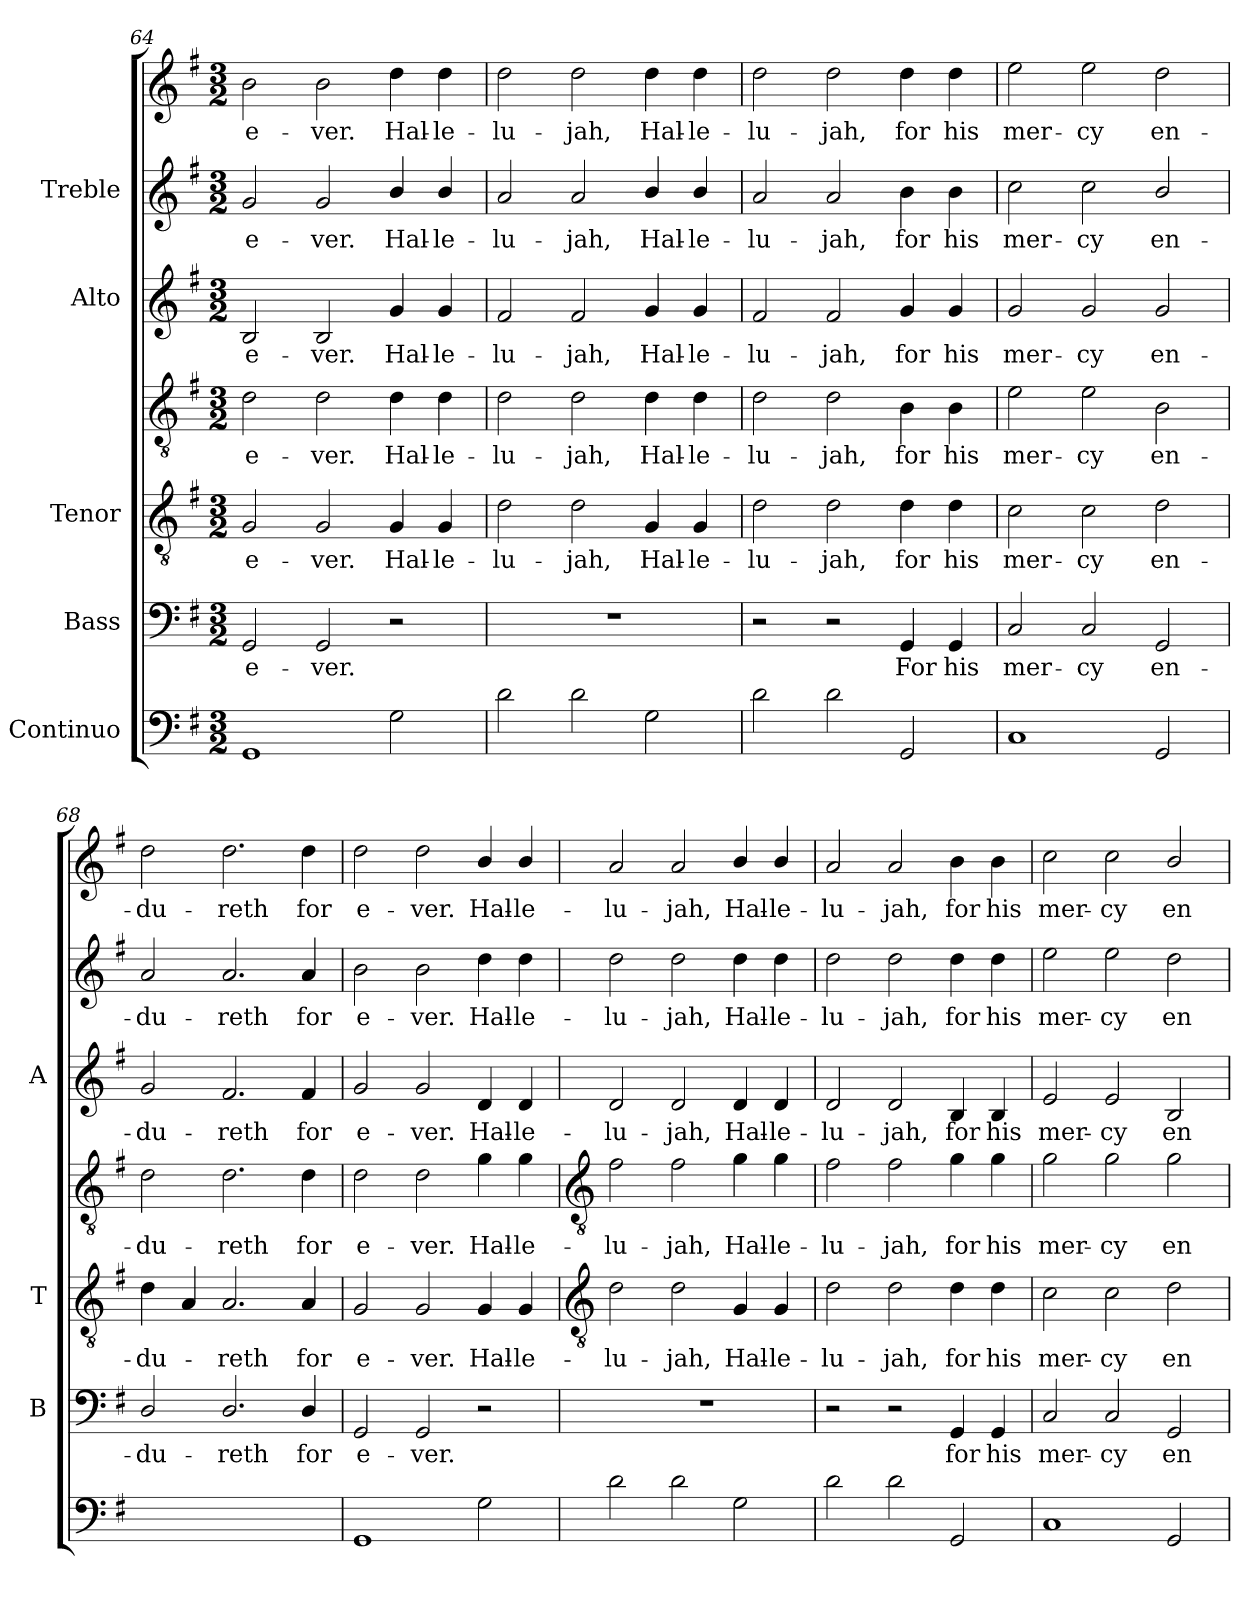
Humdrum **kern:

**kern	**text	**kern	**text	**kern	**text	**kern	**text	**kern	**text	**kern	**text	**kern	**text
*part5	*part5	*part4	*part4	*part3	*part3	*part3	*part3	*part2	*part2	*part1	*part1	*part1	*part1
*staff7	*staff7	*staff6	*staff6	*staff5	*staff5	*staff4	*staff4	*staff3	*staff3	*staff2	*staff2	*staff1	*staff1
*I"Continuo	*	*I"Bass	*	*I"Tenor	*	*	*	*I"Alto	*	*I"Treble	*	*	*
*	*	*I'B	*	*I'T	*	*	*	*I'A	*	*	*	*	*
*clefF4	*	*clefF4	*	*clefGv2	*	*clefGv2	*	*clefG2	*	*clefG2	*	*clefG2	*
*k[f#]	*	*k[f#]	*	*k[f#]	*	*k[f#]	*	*k[f#]	*	*k[f#]	*	*k[f#]	*
*G:	*	*G:	*	*G:	*	*G:	*	*G:	*	*G:	*	*G:	*
*M3/2	*	*M3/2	*	*M3/2	*	*M3/2	*	*M3/2	*	*M3/2	*	*M3/2	*
=64	=64	=64	=64	=64	=64	=64	=64	=64	=64	=64	=64	=64	=64
!	!	!	!LO:LY:b	!	!LO:LY:b	!	!LO:LY:b	!	!LO:LY:b	!	!LO:LY:b	!	!LO:LY:b
1GG	.	2GG	e-	2G	-e-	2d	e-	2B	e-	2g	-e-	2b	e-
!	!	!	!LO:LY:b	!	!LO:LY:b	!	!LO:LY:b	!	!LO:LY:b	!	!LO:LY:b	!	!LO:LY:b
.	.	2GG	-ver.	2G	-ver.	2d	-ver.	2B	-ver.	2g	-ver.	2b	-ver.
!	!	!	!	!	!LO:LY:b	!	!LO:LY:b	!	!LO:LY:b	!	!LO:LY:b	!	!LO:LY:b
2G	.	2r	.	4G	Hal-	4d	Hal-	4g	Hal-	4b/	Hal-	4dd	Hal-
!	!	!	!	!	!LO:LY:b	!	!LO:LY:b	!	!LO:LY:b	!	!LO:LY:b	!	!LO:LY:b
.	.	.	.	4G	-le-	4d	-le-	4g	-le-	4b/	-le-	4dd	-le-
=65	=65	=65	=65	=65	=65	=65	=65	=65	=65	=65	=65	=65	=65
!	!	!LO:N:vis=1	!	!	!LO:LY:b	!	!LO:LY:b	!	!LO:LY:b	!	!LO:LY:b	!	!LO:LY:b
2d	.	1.r	.	2d	-lu-	2d	-lu-	2f#	-lu-	2a	-lu-	2dd	-lu-
!	!	!	!	!	!LO:LY:b	!	!LO:LY:b	!	!LO:LY:b	!	!LO:LY:b	!	!LO:LY:b
2d	.	.	.	2d	-jah,	2d	-jah,	2f#	-jah,	2a	-jah,	2dd	-jah,
!	!	!	!	!	!LO:LY:b	!	!LO:LY:b	!	!LO:LY:b	!	!LO:LY:b	!	!LO:LY:b
2G	.	.	.	4G	Hal-	4d	Hal-	4g	Hal-	4b/	Hal-	4dd	Hal-
!	!	!	!	!	!LO:LY:b	!	!LO:LY:b	!	!LO:LY:b	!	!LO:LY:b	!	!LO:LY:b
.	.	.	.	4G	-le-	4d	-le-	4g	-le-	4b/	-le-	4dd	-le-
=66	=66	=66	=66	=66	=66	=66	=66	=66	=66	=66	=66	=66	=66
!	!	!	!	!	!LO:LY:b	!	!LO:LY:b	!	!LO:LY:b	!	!LO:LY:b	!	!LO:LY:b
2d	.	2r	.	2d	lu-	2d	-lu-	2f#	-lu-	2a	lu-	2dd	-lu-
!	!	!	!	!	!LO:LY:b	!	!LO:LY:b	!	!LO:LY:b	!	!LO:LY:b	!	!LO:LY:b
2d	.	2r	.	2d	-jah,	2d	-jah,	2f#	-jah,	2a	-jah,	2dd	-jah,
!	!	!	!LO:LY:b	!	!LO:LY:b	!	!LO:LY:b	!	!LO:LY:b	!	!LO:LY:b	!	!LO:LY:b
2GG	.	4GG	For	4d	for	4B	for	4g	for	4b	for	4dd	for
!	!	!	!LO:LY:b	!	!LO:LY:b	!	!LO:LY:b	!	!LO:LY:b	!	!LO:LY:b	!	!LO:LY:b
.	.	4GG	his	4d	his	4B	his	4g	his	4b	his	4dd	his
=67	=67	=67	=67	=67	=67	=67	=67	=67	=67	=67	=67	=67	=67
!	!	!	!LO:LY:b	!	!LO:LY:b	!	!LO:LY:b	!	!LO:LY:b	!	!LO:LY:b	!	!LO:LY:b
1C	.	2C	mer-	2c	-mer-	2e	mer-	2g	mer-	2cc	-mer-	2ee	mer-
!	!	!	!LO:LY:b	!	!LO:LY:b	!	!LO:LY:b	!	!LO:LY:b	!	!LO:LY:b	!	!LO:LY:b
.	.	2C	-cy	2c	-cy	2e	-cy	2g	-cy	2cc	-cy	2ee	-cy
!	!	!	!LO:LY:b	!	!LO:LY:b	!	!LO:LY:b	!	!LO:LY:b	!	!LO:LY:b	!	!LO:LY:b
2GG	.	2GG	en-	2d	en-	2B	en-	2g	en-	2b/	en-	2dd	en-
=68	=68	=68	=68	=68	=68	=68	=68	=68	=68	=68	=68	=68	=68
!	!LO:LY:b	!	!LO:LY:b	!	!LO:LY:b	!	!LO:LY:b	!	!LO:LY:b	!	!LO:LY:b	!	!LO:LY:b
[2D/yy	4	2D/	-du-	4d	du-	2d	-du-	2g	-du-	2a	du-	2dd	-du-
.	.	.	.	4A	.	.	.	.	.	.	.	.	.
!	!LO:LY:b	!	!LO:LY:b	!	!LO:LY:b	!	!LO:LY:b	!	!LO:LY:b	!	!LO:LY:b	!	!LO:LY:b
1Dyy]	3	2.D/	-reth	2.A	reth	2.d	-reth	2.f#	-reth	2.a	-reth	2.dd	-reth
!	!	!	!LO:LY:b	!	!LO:LY:b	!	!LO:LY:b	!	!LO:LY:b	!	!LO:LY:b	!	!LO:LY:b
.	.	4D/	for	4A	for	4d	for	4f#	for	4a	for	4dd	for
=69	=69	=69	=69	=69	=69	=69	=69	=69	=69	=69	=69	=69	=69
!	!	!	!LO:LY:b	!	!LO:LY:b	!	!LO:LY:b	!	!LO:LY:b	!	!LO:LY:b	!	!LO:LY:b
1GG	.	2GG	e-	2G	-e-	2d	e-	2g	e-	2b	-e-	2dd	e-
!	!	!	!LO:LY:b	!	!LO:LY:b	!	!LO:LY:b	!	!LO:LY:b	!	!LO:LY:b	!	!LO:LY:b
.	.	2GG	-ver.	2G	-ver.	2d	-ver.	2g	-ver.	2b	-ver.	2dd	-ver.
!	!	!	!	!	!LO:LY:b	!	!LO:LY:b	!	!LO:LY:b	!	!LO:LY:b	!	!LO:LY:b
2G	.	2r	.	4G	Hal-	4g	Hal-	4d	Hal-	4dd	Hal-	4b/	Hal-
!	!	!	!	!	!LO:LY:b	!	!LO:LY:b	!	!LO:LY:b	!	!LO:LY:b	!	!LO:LY:b
.	.	.	.	4G	-le-	4g	-le-	4d	-le-	4dd	-le-	4b/	-le-
!!LO:LB:g=z
=70	=70	=70	=70	=70	=70	=70	=70	=70	=70	=70	=70	=70	=70
*	*	*	*	*clefGv2	*	*clefGv2	*	*	*	*	*	*	*
!	!	!LO:N:vis=1	!	!	!LO:LY:b	!	!LO:LY:b	!	!LO:LY:b	!	!LO:LY:b	!	!LO:LY:b
2d	.	1.r	.	2d	-lu-	2f#	-lu-	2d	-lu-	2dd	-lu-	2a	-lu-
!	!	!	!	!	!LO:LY:b	!	!LO:LY:b	!	!LO:LY:b	!	!LO:LY:b	!	!LO:LY:b
2d	.	.	.	2d	-jah,	2f#	-jah,	2d	-jah,	2dd	-jah,	2a	-jah,
!	!	!	!	!	!LO:LY:b	!	!LO:LY:b	!	!LO:LY:b	!	!LO:LY:b	!	!LO:LY:b
2G	.	.	.	4G	Hal-	4g	Hal-	4d	Hal-	4dd	Hal-	4b/	Hal-
!	!	!	!	!	!LO:LY:b	!	!LO:LY:b	!	!LO:LY:b	!	!LO:LY:b	!	!LO:LY:b
.	.	.	.	4G	-le-	4g	-le-	4d	-le-	4dd	-le-	4b/	-le-
=71	=71	=71	=71	=71	=71	=71	=71	=71	=71	=71	=71	=71	=71
!	!	!	!	!	!LO:LY:b	!	!LO:LY:b	!	!LO:LY:b	!	!LO:LY:b	!	!LO:LY:b
2d	.	2r	.	2d	lu-	2f#	-lu-	2d	-lu-	2dd	lu-	2a	-lu-
!	!	!	!	!	!LO:LY:b	!	!LO:LY:b	!	!LO:LY:b	!	!LO:LY:b	!	!LO:LY:b
2d	.	2r	.	2d	-jah,	2f#	-jah,	2d	-jah,	2dd	-jah,	2a	-jah,
!	!	!	!LO:LY:b	!	!LO:LY:b	!	!LO:LY:b	!	!LO:LY:b	!	!LO:LY:b	!	!LO:LY:b
2GG	.	4GG	for	4d	for	4g	for	4B	for	4dd	for	4b	for
!	!	!	!LO:LY:b	!	!LO:LY:b	!	!LO:LY:b	!	!LO:LY:b	!	!LO:LY:b	!	!LO:LY:b
.	.	4GG	his	4d	his	4g	his	4B	his	4dd	his	4b	his
=72	=72	=72	=72	=72	=72	=72	=72	=72	=72	=72	=72	=72	=72
!	!	!	!LO:LY:b	!	!LO:LY:b	!	!LO:LY:b	!	!LO:LY:b	!	!LO:LY:b	!	!LO:LY:b
1C	.	2C	mer-	2c	-mer-	2g	mer-	2e	mer-	2ee	-mer-	2cc	mer-
!	!	!	!LO:LY:b	!	!LO:LY:b	!	!LO:LY:b	!	!LO:LY:b	!	!LO:LY:b	!	!LO:LY:b
.	.	2C	-cy	2c	-cy	2g	-cy	2e	-cy	2ee	-cy	2cc	-cy
!	!	!	!LO:LY:b	!	!LO:LY:b	!	!LO:LY:b	!	!LO:LY:b	!	!LO:LY:b	!	!LO:LY:b
2GG	.	2GG	en-	2d	en-	2g	en-	2B	en-	2dd	en-	2b/	en-
=	=	=	=	=	=	=	=	=	=	=	=	=	=
*-	*-	*-	*-	*-	*-	*-	*-	*-	*-	*-	*-	*-	*-
